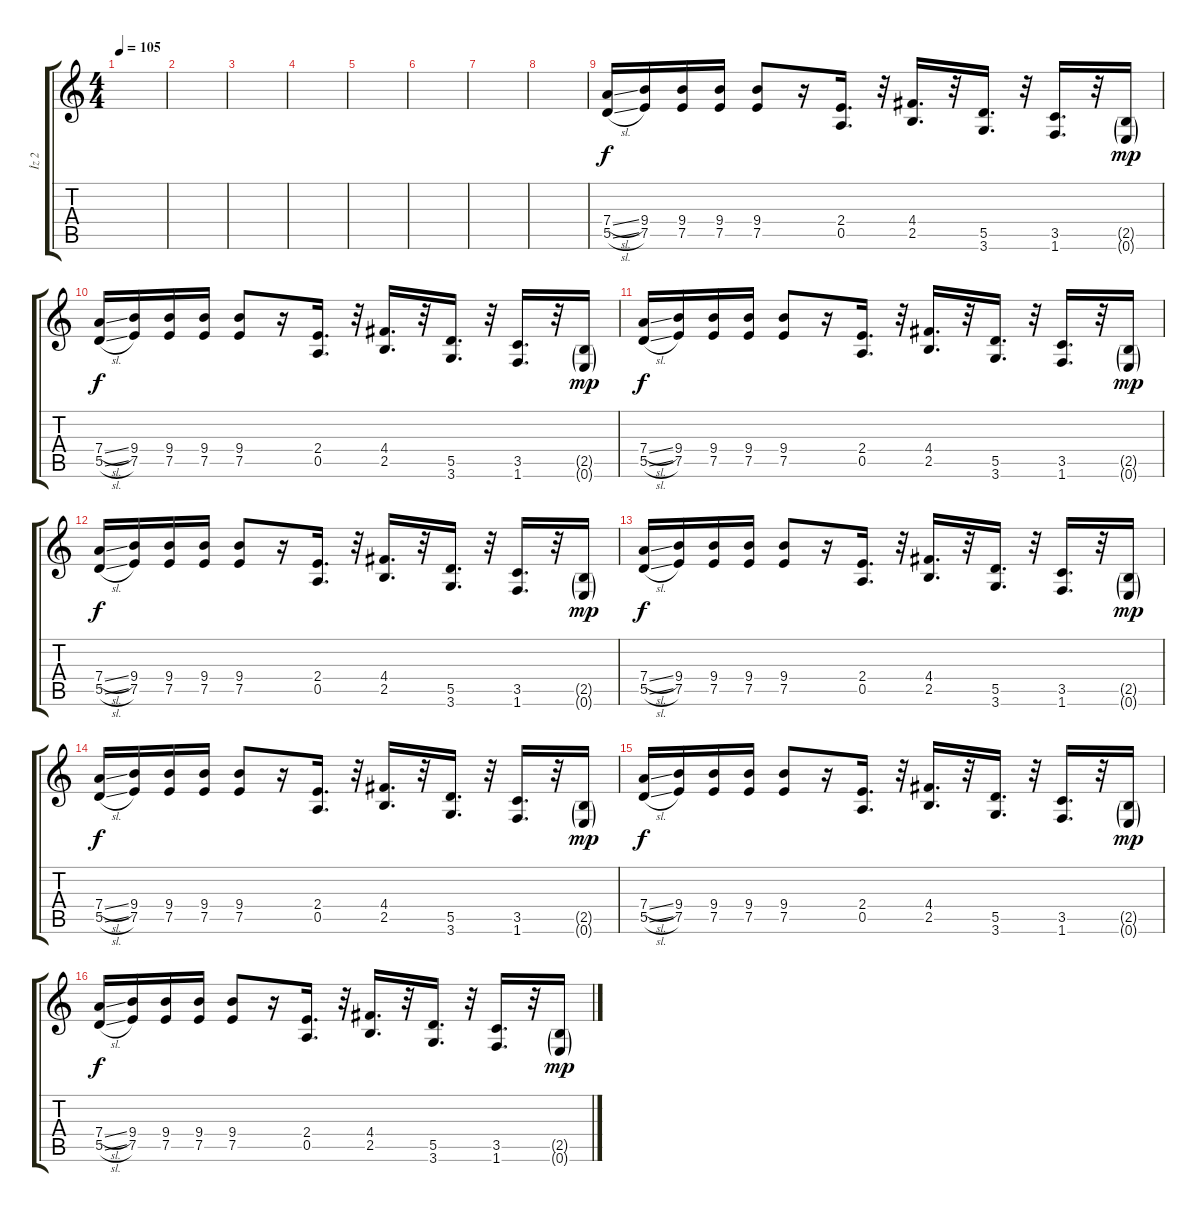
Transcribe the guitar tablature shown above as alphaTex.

\track ("İz 2" "İz 2") {instrument distortionguitar}
\staff {score tabs}
\tuning (E4 B3 G3 D3 A2 E2) {hide}
\ts (4 4)
\tempo 105
\clef g2
\ks c
|
|
|
|
|
|
|
|
(7.4{sl} 5.5{sl}).16 (9.4 7.5).16 (9.4 7.5).16 (9.4 7.5).16 (9.4 7.5).8 r.16 (2.4 0.5).16{d} r.32 (4.4 2.5).16{d} r.32 (5.5 3.6).16{d} r.32 (3.5 1.6).16{d} r.32 (2.5{g} 0.6{g}).16{dy mp} |
(7.4{sl} 5.5{sl}).16{dy f} (9.4 7.5).16 (9.4 7.5).16 (9.4 7.5).16 (9.4 7.5).8 r.16 (2.4 0.5).16{d} r.32 (4.4 2.5).16{d} r.32 (5.5 3.6).16{d} r.32 (3.5 1.6).16{d} r.32 (2.5{g} 0.6{g}).16{dy mp} |
(7.4{sl} 5.5{sl}).16{dy f} (9.4 7.5).16 (9.4 7.5).16 (9.4 7.5).16 (9.4 7.5).8 r.16 (2.4 0.5).16{d} r.32 (4.4 2.5).16{d} r.32 (5.5 3.6).16{d} r.32 (3.5 1.6).16{d} r.32 (2.5{g} 0.6{g}).16{dy mp} |
(7.4{sl} 5.5{sl}).16{dy f} (9.4 7.5).16 (9.4 7.5).16 (9.4 7.5).16 (9.4 7.5).8 r.16 (2.4 0.5).16{d} r.32 (4.4 2.5).16{d} r.32 (5.5 3.6).16{d} r.32 (3.5 1.6).16{d} r.32 (2.5{g} 0.6{g}).16{dy mp} |
(7.4{sl} 5.5{sl}).16{dy f} (9.4 7.5).16 (9.4 7.5).16 (9.4 7.5).16 (9.4 7.5).8 r.16 (2.4 0.5).16{d} r.32 (4.4 2.5).16{d} r.32 (5.5 3.6).16{d} r.32 (3.5 1.6).16{d} r.32 (2.5{g} 0.6{g}).16{dy mp} |
(7.4{sl} 5.5{sl}).16{dy f} (9.4 7.5).16 (9.4 7.5).16 (9.4 7.5).16 (9.4 7.5).8 r.16 (2.4 0.5).16{d} r.32 (4.4 2.5).16{d} r.32 (5.5 3.6).16{d} r.32 (3.5 1.6).16{d} r.32 (2.5{g} 0.6{g}).16{dy mp} |
(7.4{sl} 5.5{sl}).16{dy f} (9.4 7.5).16 (9.4 7.5).16 (9.4 7.5).16 (9.4 7.5).8 r.16 (2.4 0.5).16{d} r.32 (4.4 2.5).16{d} r.32 (5.5 3.6).16{d} r.32 (3.5 1.6).16{d} r.32 (2.5{g} 0.6{g}).16{dy mp} |
(7.4{sl} 5.5{sl}).16{dy f} (9.4 7.5).16 (9.4 7.5).16 (9.4 7.5).16 (9.4 7.5).8 r.16 (2.4 0.5).16{d} r.32 (4.4 2.5).16{d} r.32 (5.5 3.6).16{d} r.32 (3.5 1.6).16{d} r.32 (2.5{g} 0.6{g}).16{dy mp}
